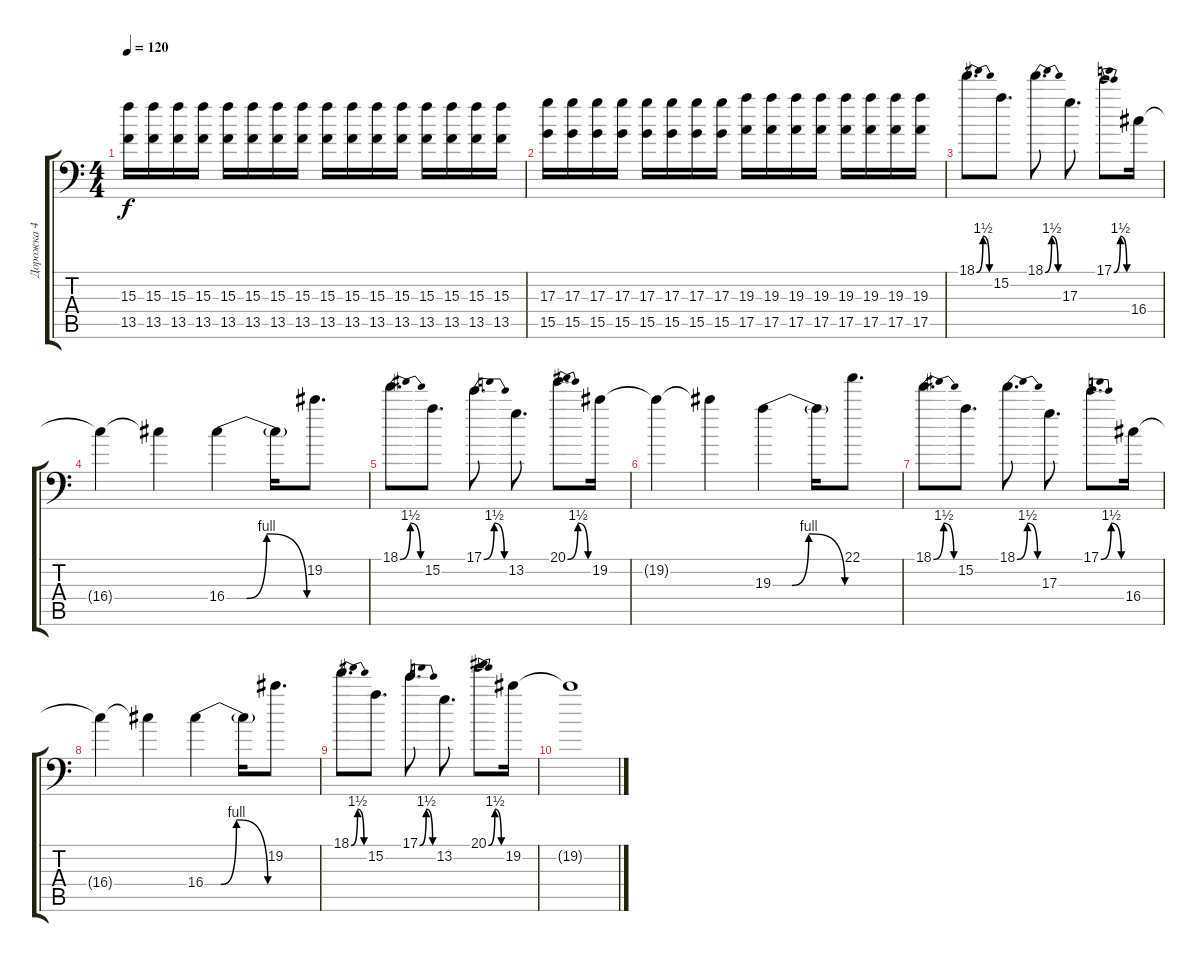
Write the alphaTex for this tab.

\track ("Дорожка 4" "Дорожка 4") {instrument distortionguitar}
\staff {score tabs}
\tuning (B3 Gb3 D3 A2 E2 A1) {hide}
\ts (4 4)
\tempo 120
\clef f4
\ks c
(15.3 13.5).16{dy f} (15.3 13.5).16 (15.3 13.5).16 (15.3 13.5).16 (15.3 13.5).16 (15.3 13.5).16 (15.3 13.5).16 (15.3 13.5).16 (15.3 13.5).16 (15.3 13.5).16 (15.3 13.5).16 (15.3 13.5).16 (15.3 13.5).16 (15.3 13.5).16 (15.3 13.5).16 (15.3 13.5).16 |
(17.3 15.5).16 (17.3 15.5).16 (17.3 15.5).16 (17.3 15.5).16 (17.3 15.5).16 (17.3 15.5).16 (17.3 15.5).16 (17.3 15.5).16 (19.3 17.5).16 (19.3 17.5).16 (19.3 17.5).16 (19.3 17.5).16 (19.3 17.5).16 (19.3 17.5).16 (19.3 17.5).16 (19.3 17.5).16 |
18.1{be (bendrelease 0 0 30 6 30 6 60 0)}.8{d} 15.2.8{d} 18.1{be (bendrelease 0 0 30 6 30 6 60 0)}.8{d} 17.3.8{d} 17.1{be (bendrelease 0 0 30 6 30 6 60 0)}.8{d} 16.4.16 |
16.4{t}.4 16.4{t}.4 16.4{be (custom 0 0 15 0 30 4 60 0)}.4 16.4{t}.16 19.2.8{d} |
18.1{be (bendrelease 0 0 30 6 30 6 60 0)}.8{d} 15.2.8{d} 17.1{be (bendrelease 0 0 30 6 30 6 60 0)}.8{d} 13.2.8{d} 20.1{be (bendrelease 0 0 30 6 30 6 60 0)}.8{d} 19.2.16 |
19.2{t}.4 19.2{t}.4 19.3{be (custom 0 0 16 0 30 4 60 0)}.4 19.3{t}.16 22.1.8{d} |
18.1{be (bendrelease 0 0 30 6 30 6 60 0)}.8{d} 15.2.8{d} 18.1{be (bendrelease 0 0 30 6 30 6 60 0)}.8{d} 17.3.8{d} 17.1{be (bendrelease 0 0 30 6 30 6 60 0)}.8{d} 16.4.16 |
16.4{t}.4 16.4{t}.4 16.4{be (custom 0 0 15 0 30 4 60 0)}.4 16.4{t}.16 19.2.8{d} |
18.1{be (bendrelease 0 0 30 6 30 6 60 0)}.8{d} 15.2.8{d} 17.1{be (bendrelease 0 0 30 6 30 6 60 0)}.8{d} 13.2.8{d} 20.1{be (bendrelease 0 0 30 6 30 6 60 0)}.8{d} 19.2.16 |
19.2{t}.1
